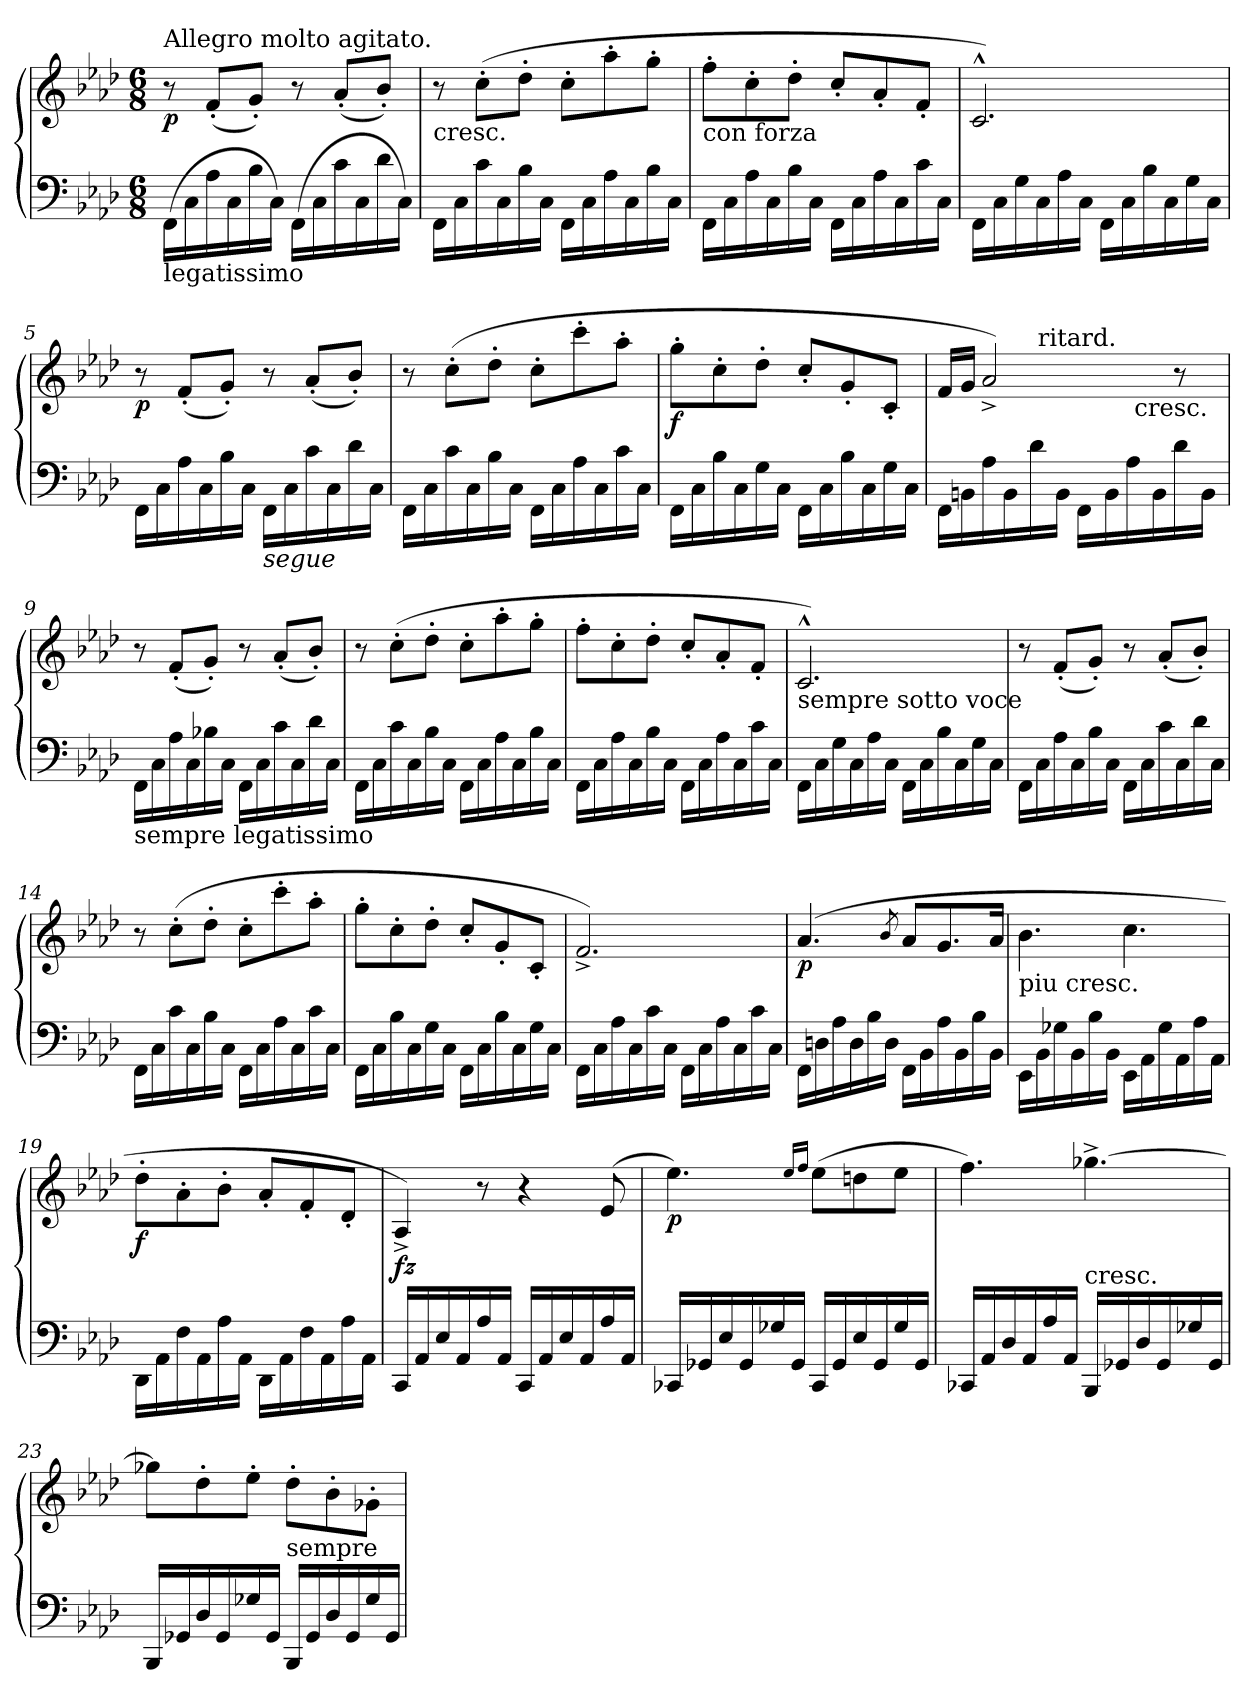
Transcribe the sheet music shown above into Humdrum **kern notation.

**kern	**kern	**dynam
*part1	*part1	*part1
*staff2	*staff1	*staff1/2
*clefF4	*clefG2	*
*k[b-e-a-d-]	*k[b-e-a-d-]	*
*f:	*f:	*
*M6/8	*M6/8	*
=1	=1	=1
!	!LO:TX:a:t=Allegro molto agitato.	!
!LO:TX:b:t=legatissimo	!	!
!	!	!LO:DY:b
(>16FF\LL	8r	p
16C\	.	.
16A-\	(<8f'</L	.
16C\	.	.
16B-\	8g'</J)	.
16C\JJ)	.	.
(>16FF\LL	8r	.
16C\	.	.
16c\	(<8a-'</L	.
16C\	.	.
16d-\	8b-'</J)	.
16C\JJ)	.	.
=2	=2	=2
!	!LO:TX:b:t=cresc.	!
16FF\LL	8r	.
16C\	.	.
16c\	(>8cc'>\L	.
16C\	.	.
16B-\	8dd-'>\J	.
16C\JJ	.	.
16FF\LL	8cc'>\L	.
16C\	.	.
16A-\	8aa-'>\	.
16C\	.	.
16B-\	8gg'>\J	.
16C\JJ	.	.
=3	=3	=3
!	!LO:TX:b:t=con forza	!
16FF\LL	8ff'>\L	.
16C\	.	.
16A-\	8cc'>\	.
16C\	.	.
16B-\	8dd-'>\J	.
16C\JJ	.	.
16FF\LL	8cc'>/L	.
16C\	.	.
16A-\	8a-'>/	.
16C\	.	.
16c\	8f'>/J	.
16C\JJ	.	.
=4	=4	=4
16FF\LL	2.c^^/)	.
16C\	.	.
16G\	.	.
16C\	.	.
16A-\	.	.
16C\JJ	.	.
16FF\LL	.	.
16C\	.	.
16B-\	.	.
16C\	.	.
16G\	.	.
16C\JJ	.	.
=5	=5	=5
!	!	!LO:DY:b
16FF\LL	8r	p
16C\	.	.
16A-\	(8f'>/L	.
16C\	.	.
16B-\	8g'>/J)	.
16C\JJ	.	.
!LO:TX:b:i:t=segue	!	!
16FF\LL	8r	.
16C\	.	.
16c\	(8a-'>/L	.
16C\	.	.
16d-\	8b-'>/J)	.
16C\JJ	.	.
=6	=6	=6
16FF\LL	8r	.
16C\	.	.
16c\	(>8cc'>\L	.
16C\	.	.
16B-\	8dd-'>\J	.
16C\JJ	.	.
16FF\LL	8cc'>\L	.
16C\	.	.
16A-\	8ccc'>\	.
16C\	.	.
16c\	8aa-'>\J	.
16C\JJ	.	.
=7	=7	=7
!	!	!LO:DY:b
16FF\LL	8gg'>\L	f
16C\	.	.
16B-\	8cc'>\	.
16C\	.	.
16G\	8dd-'>\J	.
16C\JJ	.	.
16FF\LL	8cc'>/L	.
16C\	.	.
16B-\	8g'>/	.
16C\	.	.
16G\	8c'>/J	.
16C\JJ	.	.
=8	=8	=8
*	*^	*
*	*	*^	*
16FF\LL	16f/LL	5ryy	5%2ryy	.
16BBn\	16g/JJ	.	.	.
16A-\	2a-^>/)	.	.	.
16BB\	.	.	.	.
.	.	20ryy	.	.
16d-\	.	80ryy	.	.
!	!	!LO:TX:a:t=ritard.	!	!
.	.	5%2ryy	.	.
16BB\JJ	.	.	.	.
16FF\LL	.	.	.	.
.	.	.	10ryy	.
16BB\	.	.	.	.
16A-\	.	.	80ryy	.
!	!	!	!LO:TX:b:t=cresc.	!
.	.	.	5ryy	.
16BB\	.	.	.	.
16d-\	8r	.	.	.
.	.	20..ryy	.	.
16BB\JJ	.	.	.	.
.	.	.	40.ryy	.
=9	=9	=9	=9	=9
!	!LO:TX:a:t=a tempo	!	!	!
!	!LO:TX:b:t=sotto voce	!	!	!
!LO:TX:b:t=sempre legatissimo	!	!	!	!
*	*v	*v	*v	*
16FF\LL	8r	.
16C\	.	.
16A-\	(8f'>/L	.
16C\	.	.
16B-X\	8g'>/J)	.
16C\JJ	.	.
16FF\LL	8r	.
16C\	.	.
16c\	(8a-'>/L	.
16C\	.	.
16d-\	8b-'>/J)	.
16C\JJ	.	.
=10	=10	=10
16FF\LL	8r	.
16C\	.	.
16c\	(>8cc'>\L	.
16C\	.	.
16B-\	8dd-'>\J	.
16C\JJ	.	.
16FF\LL	8cc'>\L	.
16C\	.	.
16A-\	8aa-'>\	.
16C\	.	.
16B-\	8gg'>\J	.
16C\JJ	.	.
=11	=11	=11
16FF\LL	8ff'>\L	.
16C\	.	.
16A-\	8cc'>\	.
16C\	.	.
16B-\	8dd-'>\J	.
16C\JJ	.	.
16FF\LL	8cc'>/L	.
16C\	.	.
16A-\	8a-'>/	.
16C\	.	.
16c\	8f'>/J	.
16C\JJ	.	.
=12	=12	=12
!	!LO:TX:b:t=sempre sotto voce	!
16FF\LL	2.c^^/)	.
16C\	.	.
16G\	.	.
16C\	.	.
16A-\	.	.
16C\JJ	.	.
16FF\LL	.	.
16C\	.	.
16B-\	.	.
16C\	.	.
16G\	.	.
16C\JJ	.	.
=13	=13	=13
16FF\LL	8r	.
16C\	.	.
16A-\	(8f'>/L	.
16C\	.	.
16B-\	8g'>/J)	.
16C\JJ	.	.
16FF\LL	8r	.
16C\	.	.
16c\	(8a-'>/L	.
16C\	.	.
16d-\	8b-'>/J)	.
16C\JJ	.	.
=14	=14	=14
16FF\LL	8r	.
16C\	.	.
16c\	(>8cc'>\L	.
16C\	.	.
16B-\	8dd-'>\J	.
16C\JJ	.	.
16FF\LL	8cc'>\L	.
16C\	.	.
16A-\	8ccc'>\	.
16C\	.	.
16c\	8aa-'>\J	.
16C\JJ	.	.
=15	=15	=15
16FF\LL	8gg'>\L	.
16C\	.	.
16B-\	8cc'>\	.
16C\	.	.
16G\	8dd-'>\J	.
16C\JJ	.	.
16FF\LL	8cc'>/L	.
16C\	.	.
16B-\	8g'>/	.
16C\	.	.
16G\	8c'>/J	.
16C\JJ	.	.
=16	=16	=16
16FF\LL	2.f^/)	.
16C\	.	.
16A-\	.	.
16C\	.	.
16c\	.	.
16C\JJ	.	.
16FF\LL	.	.
16C\	.	.
16A-\	.	.
16C\	.	.
16c\	.	.
16C\JJ	.	.
=17	=17	=17
!	!	!LO:DY:b
16FF\LL	(>4.a-/	p
16Dn\	.	.
16A-\	.	.
16D\	.	.
16B-\	.	.
16D\JJ	.	.
.	8qb-/	.
16FF\LL	8a-/L	.
16BB-\	.	.
16A-\	8.g/	.
16BB-\	.	.
16B-\	.	.
16BB-\JJ	16a-/Jk	.
=18	=18	=18
!	!LO:TX:b:t=piu cresc.	!
16EE-\LL	4.b-\	.
16BB-\	.	.
16G-X\	.	.
16BB-\	.	.
16B-\	.	.
16BB-\JJ	.	.
16EE-\LL	4.cc\	.
16AA-\	.	.
16G-\	.	.
16AA-\	.	.
16A-\	.	.
16AA-\JJ	.	.
=19	=19	=19
!	!	!LO:DY:b
16DD-\LL	8dd-'>\L	f
16AA-\	.	.
16F\	8a-'>\	.
16AA-\	.	.
16A-\	8b-'>\J	.
16AA-\JJ	.	.
16DD-\LL	8a-'>/L	.
16AA-\	.	.
16F\	8f'>/	.
16AA-\	.	.
16A-\	8d-'>/J	.
16AA-\JJ	.	.
=20	=20	=20
!	!	!LO:DY:b
16CC/LL	4A-^>/)	fz
16AA-/	.	.
16E-/	.	.
16AA-/	.	.
16A-/	8r	.
16AA-/JJ	.	.
16CC/LL	4r	.
16AA-/	.	.
16E-/	.	.
16AA-/	.	.
16A-/	(>8e-/	.
16AA-/JJ	.	.
=21	=21	=21
!	!	!LO:DY:b
16CC-X/LL	4.ee-\)	p
16GG-X/	.	.
16E-/	.	.
16GG-/	.	.
16G-/	.	.
16GG-/JJ	.	.
.	16qee-/LL	.
.	16qff/JJ	.
16CC-/LL	(8ee-\L	.
16GG-/	.	.
16E-/	8ddn\	.
16GG-/	.	.
16G-/	8ee-\J	.
16GG-/JJ	.	.
=22	=22	=22
16CC-X/LL	4.ff\)	.
16AA-/	.	.
16D-/	.	.
16AA-/	.	.
16A-/	.	.
16AA-/JJ	.	.
!LO:TX:a:t=cresc.	!	!
16BBB-/LL	[4.gg-X^>\	.
16GG-X/	.	.
16D-/	.	.
16GG-/	.	.
16G-/	.	.
16GG-/JJ	.	.
=23	=23	=23
16BBB-/LL	8gg-X\L]	.
16GG-X/	.	.
16D-/	8dd-'>\	.
16GG-/	.	.
16G-/	8ee-'>\J	.
16GG-/JJ	.	.
!LO:TX:a:t=sempre	!	!
16BBB-/LL	8dd-'>\L	.
16GG-/	.	.
16D-/	8b-'>\	.
16GG-/	.	.
16G-/	8g-'>\J	.
16GG-/JJ	.	.
=	=	=
*-	*-	*-
